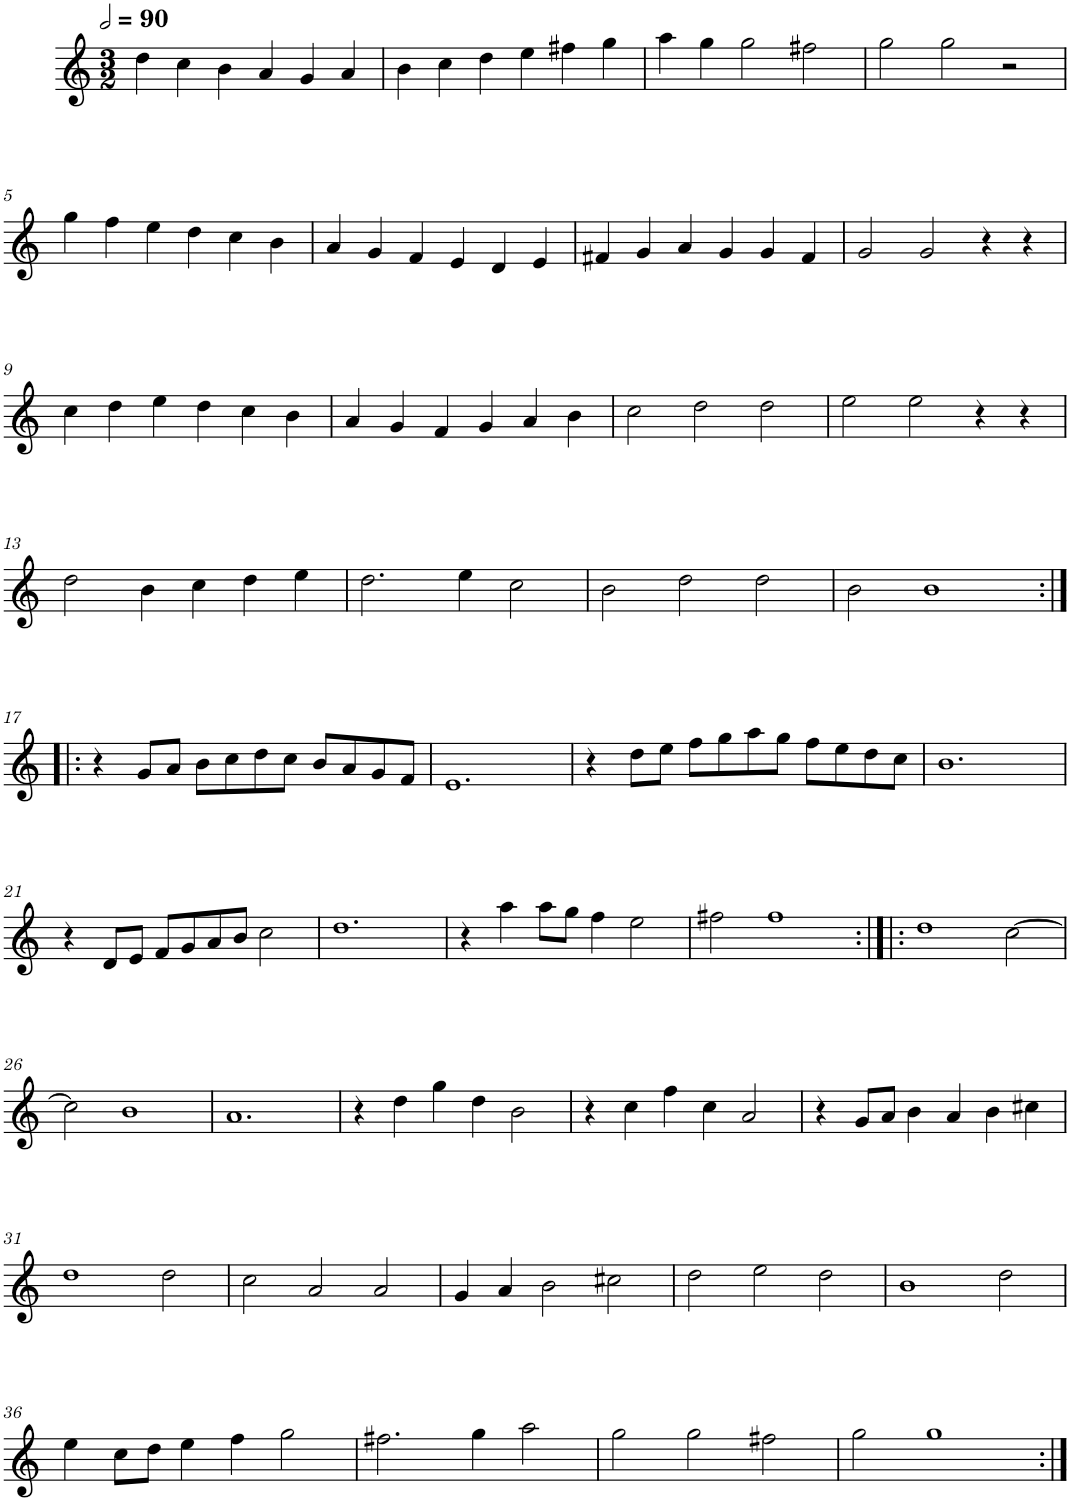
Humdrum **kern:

**kern
*part1
*staff1
*I"Quatre parties
*clefG2
*k[]
*M3/2
*MM180
=1
4dd\
4cc\
4b\
4a/
4g/
4a/
=2
4b\
4cc\
4dd\
4ee\
4ff#X\
4gg\
=3
4aa\
4gg\
2gg\
2ff#X\
=4
2gg\
2gg\
2r
!!LO:LB:g=z
=5
4gg\
4ff\
4ee\
4dd\
4cc\
4b\
=6
4a/
4g/
4f/
4e/
4d/
4e/
=7
4f#X/
4g/
4a/
4g/
4g/
4f#/
=8
2g/
2g/
4r
4r
!!LO:LB:g=z
=9
4cc\
4dd\
4ee\
4dd\
4cc\
4b\
=10
4a/
4g/
4f/
4g/
4a/
4b\
=11
2cc\
2dd\
2dd\
=12
2ee\
2ee\
4r
4r
!!LO:LB:g=z
=13
2dd\
4b\
4cc\
4dd\
4ee\
=14
2.dd\
4ee\
2cc\
=15
2b\
2dd\
2dd\
=16
2b\
1b
!!LO:LB:g=z
=17:|!|:
4r
8g/L
8a/J
8b\L
8cc\
8dd\
8cc\J
8b/L
8a/
8g/
8f/J
=18
1.e
=19
4r
8dd\L
8ee\J
8ff\L
8gg\
8aa\
8gg\J
8ff\L
8ee\
8dd\
8cc\J
=20
1.b
!!LO:LB:g=z
=21
4r
8d/L
8e/J
8f/L
8g/
8a/
8b/J
2cc\
=22
1.dd
=23
4r
4aa\
8aa\L
8gg\J
4ff\
2ee\
=24
2ff#X\
1ff#
=25:|!|:
1dd
[2cc\
!!LO:LB:g=z
=26
2cc\]
1b
=27
1.a
=28
4r
4dd\
4gg\
4dd\
2b\
=29
4r
4cc\
4ff\
4cc\
2a/
=30
4r
8g/L
8a/J
4b\
4a/
4b\
4cc#X\
!!LO:LB:g=z
=31
1dd
2dd\
=32
2cc\
2a/
2a/
=33
4g/
4a/
2b\
2cc#X\
=34
2dd\
2ee\
2dd\
=35
1b
2dd\
!!LO:LB:g=z
=36
4ee\
8cc\L
8dd\J
4ee\
4ff\
2gg\
=37
2.ff#X\
4gg\
2aa\
=38
2gg\
2gg\
2ff#X\
=39
2gg\
1gg
=:|!
*-
